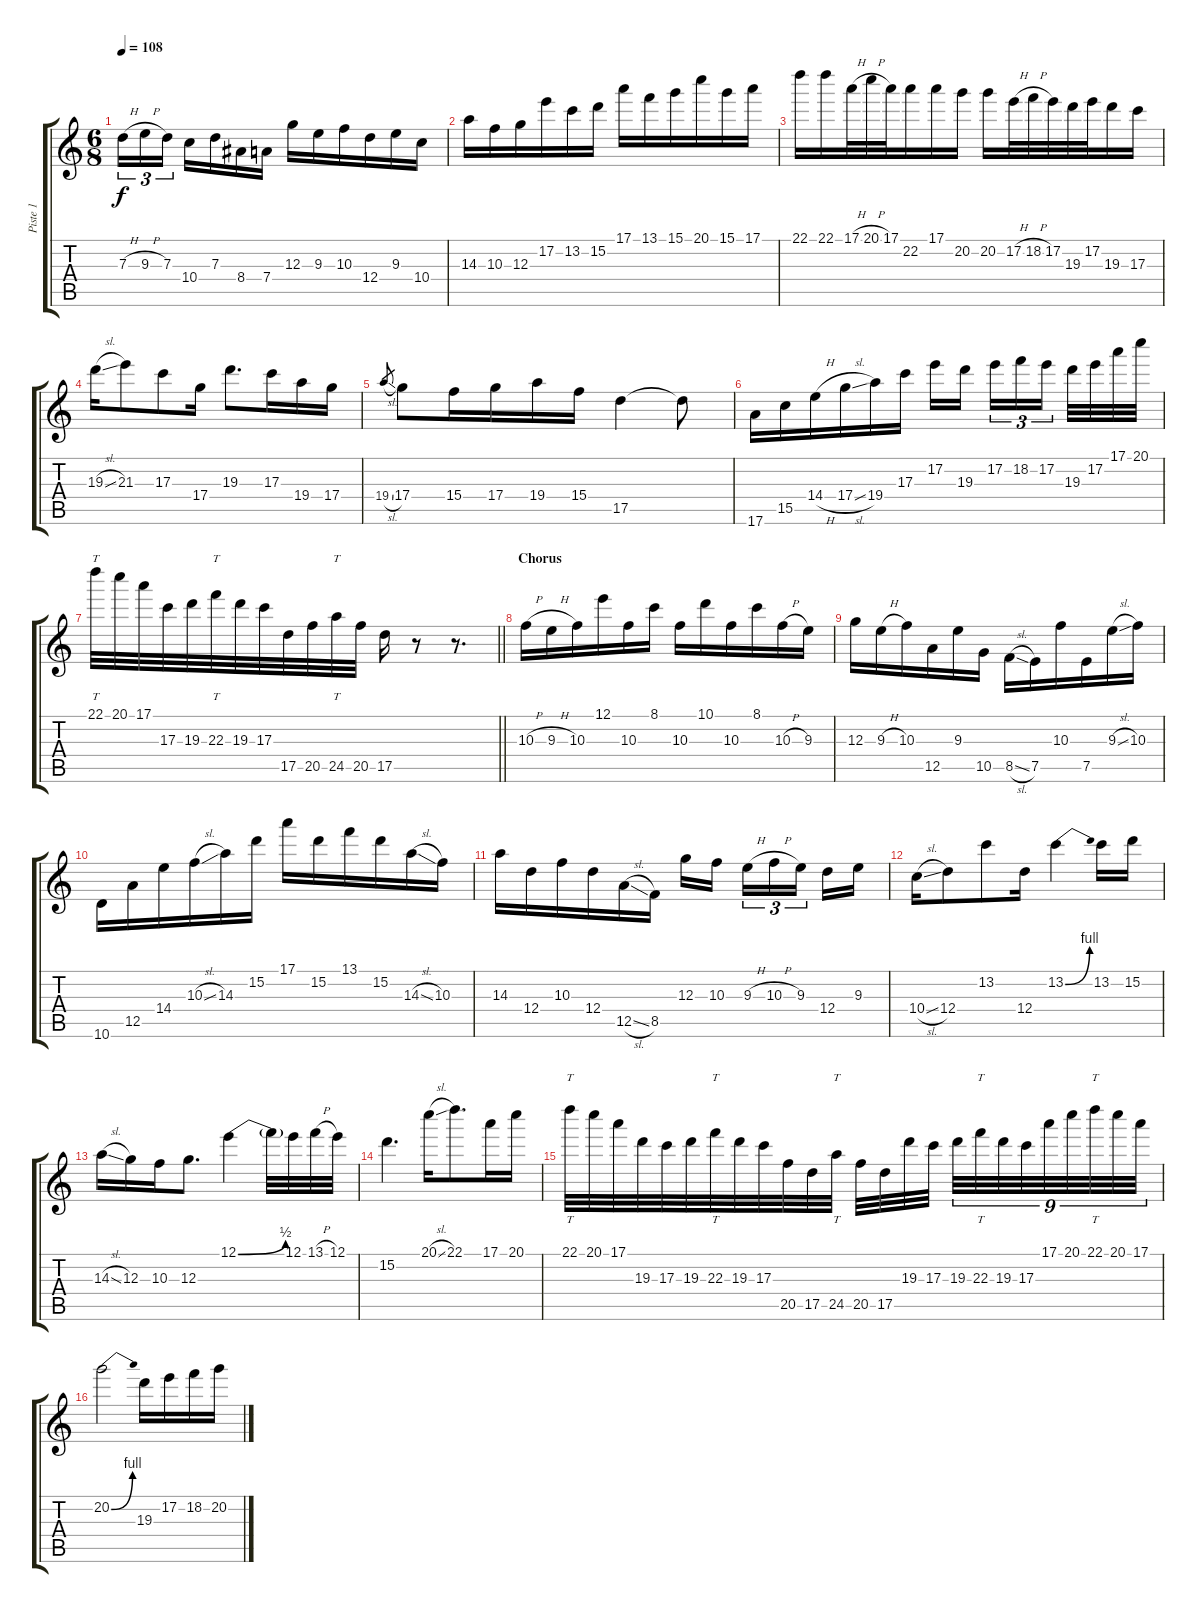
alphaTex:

\track ("Piste 1" "Piste 1") {instrument distortionguitar}
\staff {score tabs}
\tuning (E4 B3 G3 D3 A2 E2) {hide}
\ts (6 8)
\tempo 108
\clef g2
\ks c
7.3{h}.16{tu (3 2) dy f} 9.3{h}.16{tu (3 2)} 7.3.16{tu (3 2) beam splitsecondary} 10.4.16 7.3.16 8.4.16 7.4.16 12.3.16 9.3.16 10.3.16 12.4.16 9.3.16 10.4.16 |
14.3.16 10.3.16 12.3.16 17.2.16 13.2.16 15.2.16 17.1.16 13.1.16 15.1.16 20.1.16 15.1.16 17.1.16 |
22.1.16 22.1.16 17.1{h}.32 20.1{h}.32 17.1.32 22.2.16 17.1.16 20.2.16 20.2.16 17.2{h}.32 18.2{h}.32 17.2.32 19.3.32 17.2.32 19.3.16 17.3.16 |
19.3{sl}.16 21.3.8 17.3.8 17.4.16 19.3.8{d} 17.3.16 19.4.16 17.4.16 |
19.4{sl}.8{gr} 17.4.8 15.4.16 17.4.16 19.4.16 15.4.16 17.5.4 17.5{t}.8 |
17.6.16 15.5.16 14.4{h}.16 17.4{sl}.16 19.4.16 17.3.16 17.2.16 19.3.16{beam splitsecondary} 17.2.16{tu (3 2)} 18.2.16{tu (3 2)} 17.2.16{tu (3 2) beam splitsecondary} 19.3.32 17.2.32 17.1.32 20.1.32 |
\barLineRight lightlight
22.1.32{tt} 20.1.32 17.1.32 17.3.32 19.3.32 22.3.32{tt} 19.3.32 17.3.32 17.5.32 20.5.32 24.5.32{tt} 20.5.32 17.5.16 r.8 r.8{d} |
\section ("" "Chorus")
10.3{h}.16 9.3{h}.16 10.3.16 12.1.16 10.3.16 8.1.16 10.3.16 10.1.16 10.3.16 8.1.16 10.3{h}.16 9.3.16 |
12.3.16 9.3{h}.16 10.3.16 12.5.16 9.3.16 10.5.16 8.5{sl}.16 7.5.16 10.3.16 7.5.16 9.3{sl}.16 10.3.16 |
10.6.16 12.5.16 14.4.16 10.3{sl}.16 14.3.16 15.2.16 17.1.16 15.2.16 13.1.16 15.2.16 14.3{sl}.16 10.3.16 |
14.3.16 12.4.16 10.3.16 12.4.16 12.5{sl}.16 8.5.16 12.3.16 10.3.16{beam splitsecondary} 9.3{h}.16{tu (3 2)} 10.3{h}.16{tu (3 2)} 9.3.16{tu (3 2) beam splitsecondary} 12.4.16 9.3.16 |
10.4{sl}.16 12.4.8 13.2.8 12.4.16 13.2{be (bend 0 0 60 4)}.4 13.2.16 15.2.16 |
14.3{sl}.16 12.3.16 10.3.16 12.3.8{d} 12.1{be (bend 0 0 60 2)}.4 12.1{t}.32 12.1.32 13.1{h}.32 12.1.32 |
15.2.4{d} 20.1{sl}.16 22.1.8{d} 17.1.16 20.1.16 |
22.1.32{tt} 20.1.32 17.1.32 19.3.32 17.3.32 19.3.32 22.3.32{tt} 19.3.32 17.3.32 20.5.32 17.5.32 24.5.32{tt} 20.5.32 17.5.32 19.3.32 17.3.32{beam splitsecondary} 19.3.32{tu (9 8)} 22.3.32{tt tu (9 8)} 19.3.32{tu (9 8)} 17.3.32{tu (9 8)} 17.1.32{tu (9 8)} 20.1.32{tu (9 8)} 22.1.32{tt tu (9 8)} 20.1.32{tu (9 8)} 17.1.32{tu (9 8)} |
20.2{be (bend 0 0 60 4)}.2 19.3.16 17.2.16 18.2.16 20.2.16
